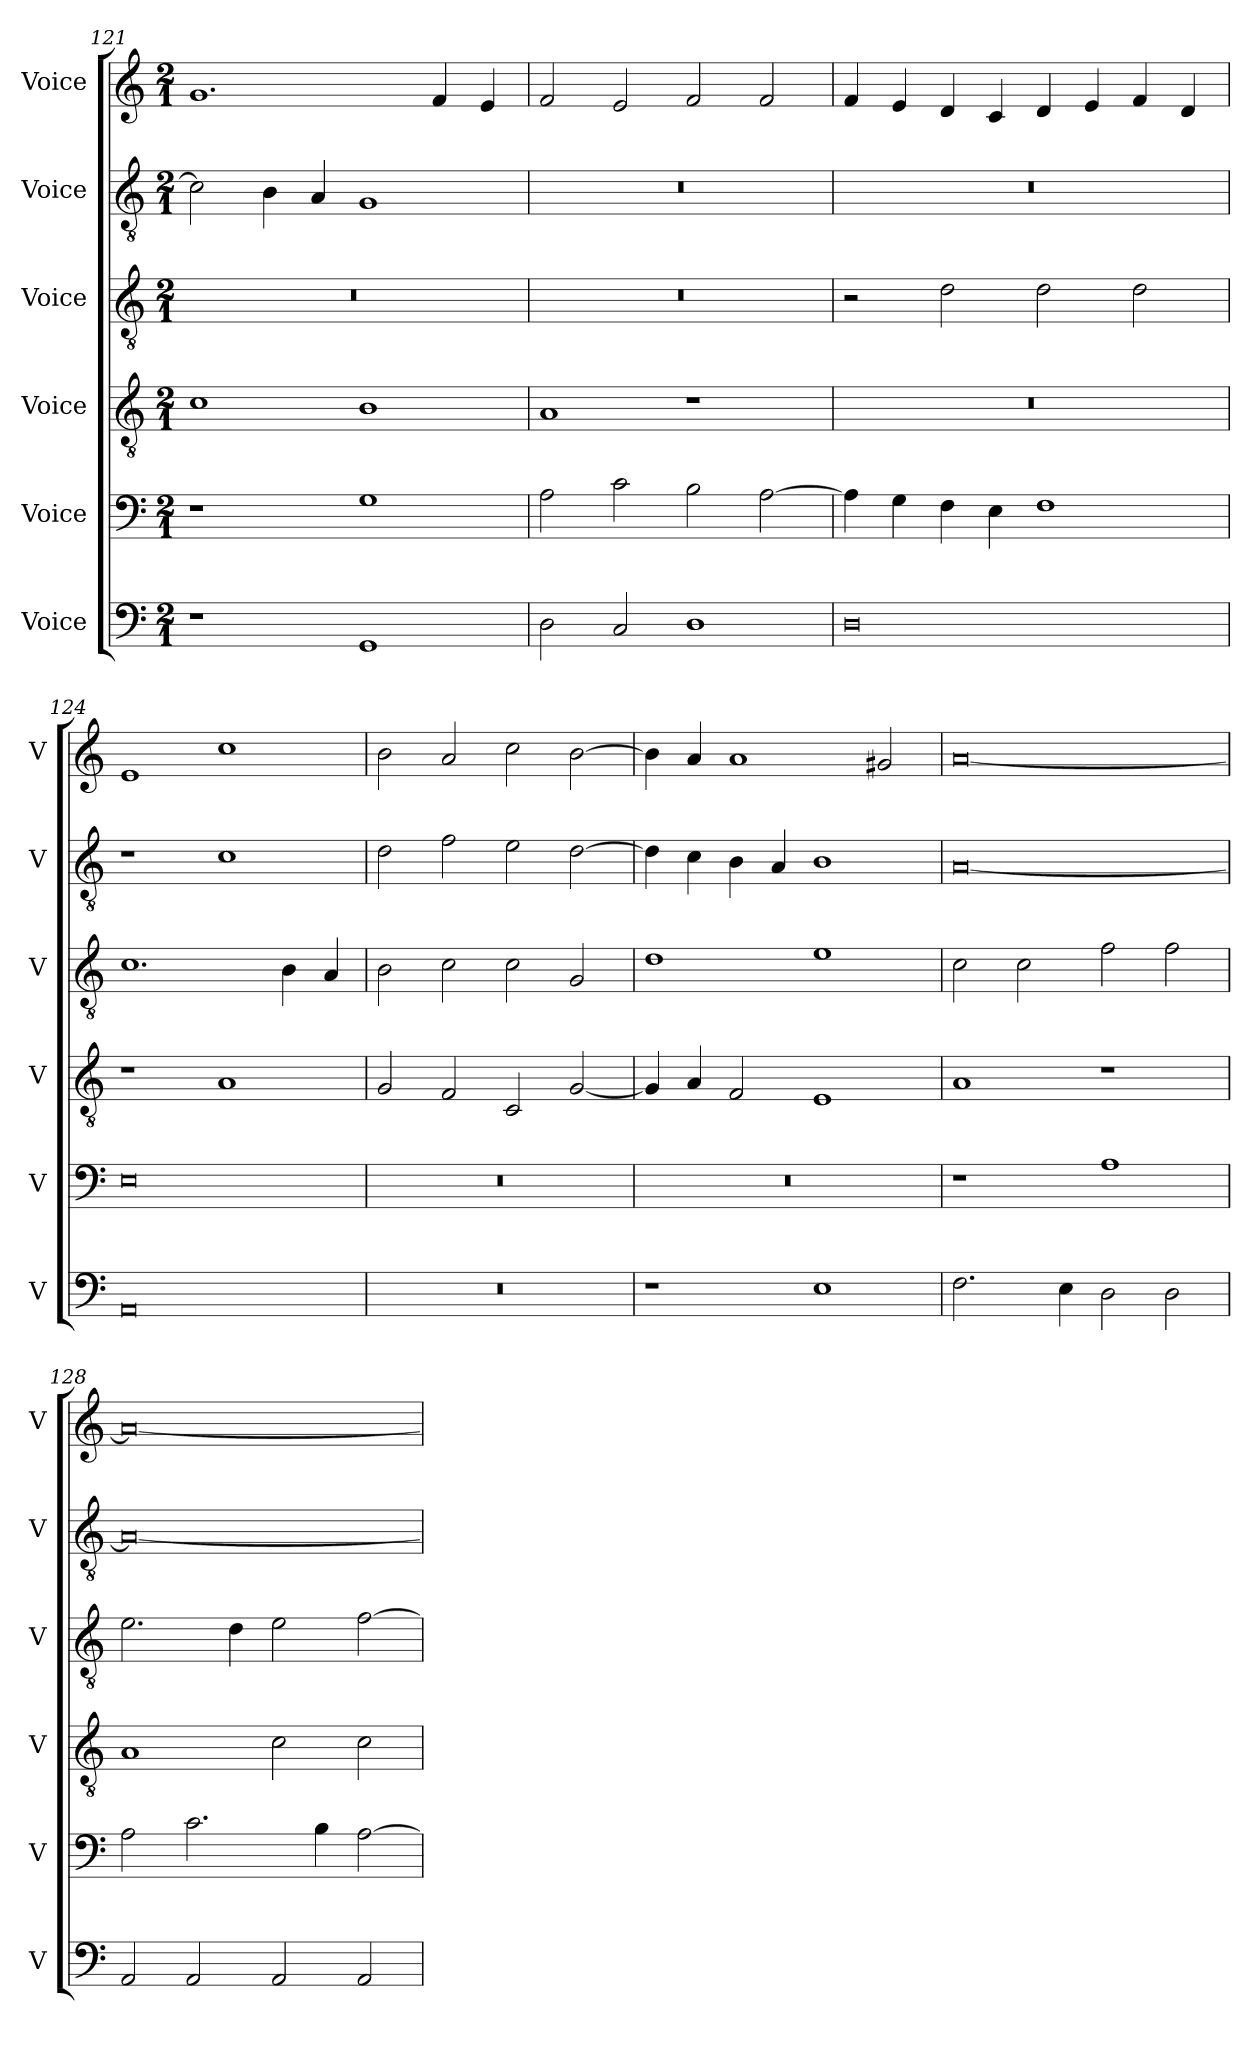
**kern	**kern	**kern	**kern	**kern	**kern
*part6	*part5	*part4	*part3	*part2	*part1
*staff6	*staff5	*staff4	*staff3	*staff2	*staff1
*I"Voice	*I"Voice	*I"Voice	*I"Voice	*I"Voice	*I"Voice
*I'V	*I'V	*I'V	*I'V	*I'V	*I'V
*clefF4	*clefF4	*clefGv2	*clefGv2	*clefGv2	*clefG2
*k[]	*k[]	*k[]	*k[]	*k[]	*k[]
*M2/1	*M2/1	*M2/1	*M2/1	*M2/1	*M2/1
=121	=121	=121	=121	=121	=121
1r	1r	1c	0r	2c\]	1.g
.	.	.	.	4B\	.
.	.	.	.	4A/	.
1GG	1G	1B	.	1G	.
.	.	.	.	.	4f/
.	.	.	.	.	4e/
=122	=122	=122	=122	=122	=122
2D\	2A\	1A	0r	0r	2f/
2C/	2c\	.	.	.	2e/
1D	2B\	1r	.	.	2f/
.	[2A\	.	.	.	2f/
!!LO:PB:g=z
=123	=123	=123	=123	=123	=123
0D	4A\]	0r	2r	0r	4f/
.	4G\	.	.	.	4e/
.	4F\	.	2d\	.	4d/
.	4E\	.	.	.	4c/
.	1F	.	2d\	.	4d/
.	.	.	.	.	4e/
.	.	.	2d\	.	4f/
.	.	.	.	.	4d/
=124	=124	=124	=124	=124	=124
0AA	0E	1r	1.c	1r	1e
.	.	1A	.	1c	1cc
.	.	.	4B\	.	.
.	.	.	4A/	.	.
=125	=125	=125	=125	=125	=125
0r	0r	2G/	2B\	2d\	2b\
.	.	2F/	2c\	2f\	2a/
.	.	2C/	2c\	2e\	2cc\
.	.	[2G/	2G/	[2d\	[2b\
!!LO:LB:g=z
=126	=126	=126	=126	=126	=126
1r	0r	4G/]	1d	4d\]	4b\]
.	.	4A/	.	4c\	4a/
.	.	2F/	.	4B\	1a
.	.	.	.	4A/	.
1E	.	1E	1e	1B	.
.	.	.	.	.	2g#X/
=127	=127	=127	=127	=127	=127
2.F\	1r	1A	2c\	[0A	[0a
.	.	.	2c\	.	.
4E\	.	.	.	.	.
2D\	1A	1r	2f\	.	.
2D\	.	.	2f\	.	.
=128	=128	=128	=128	=128	=128
2AA/	2A\	1A	2.e\	0A_	0a_
2AA/	2.c\	.	.	.	.
.	.	.	4d\	.	.
2AA/	.	2c\	2e\	.	.
.	4B\	.	.	.	.
2AA/	[2A\	2c\	[2f\	.	.
=	=	=	=	=	=
*-	*-	*-	*-	*-	*-
